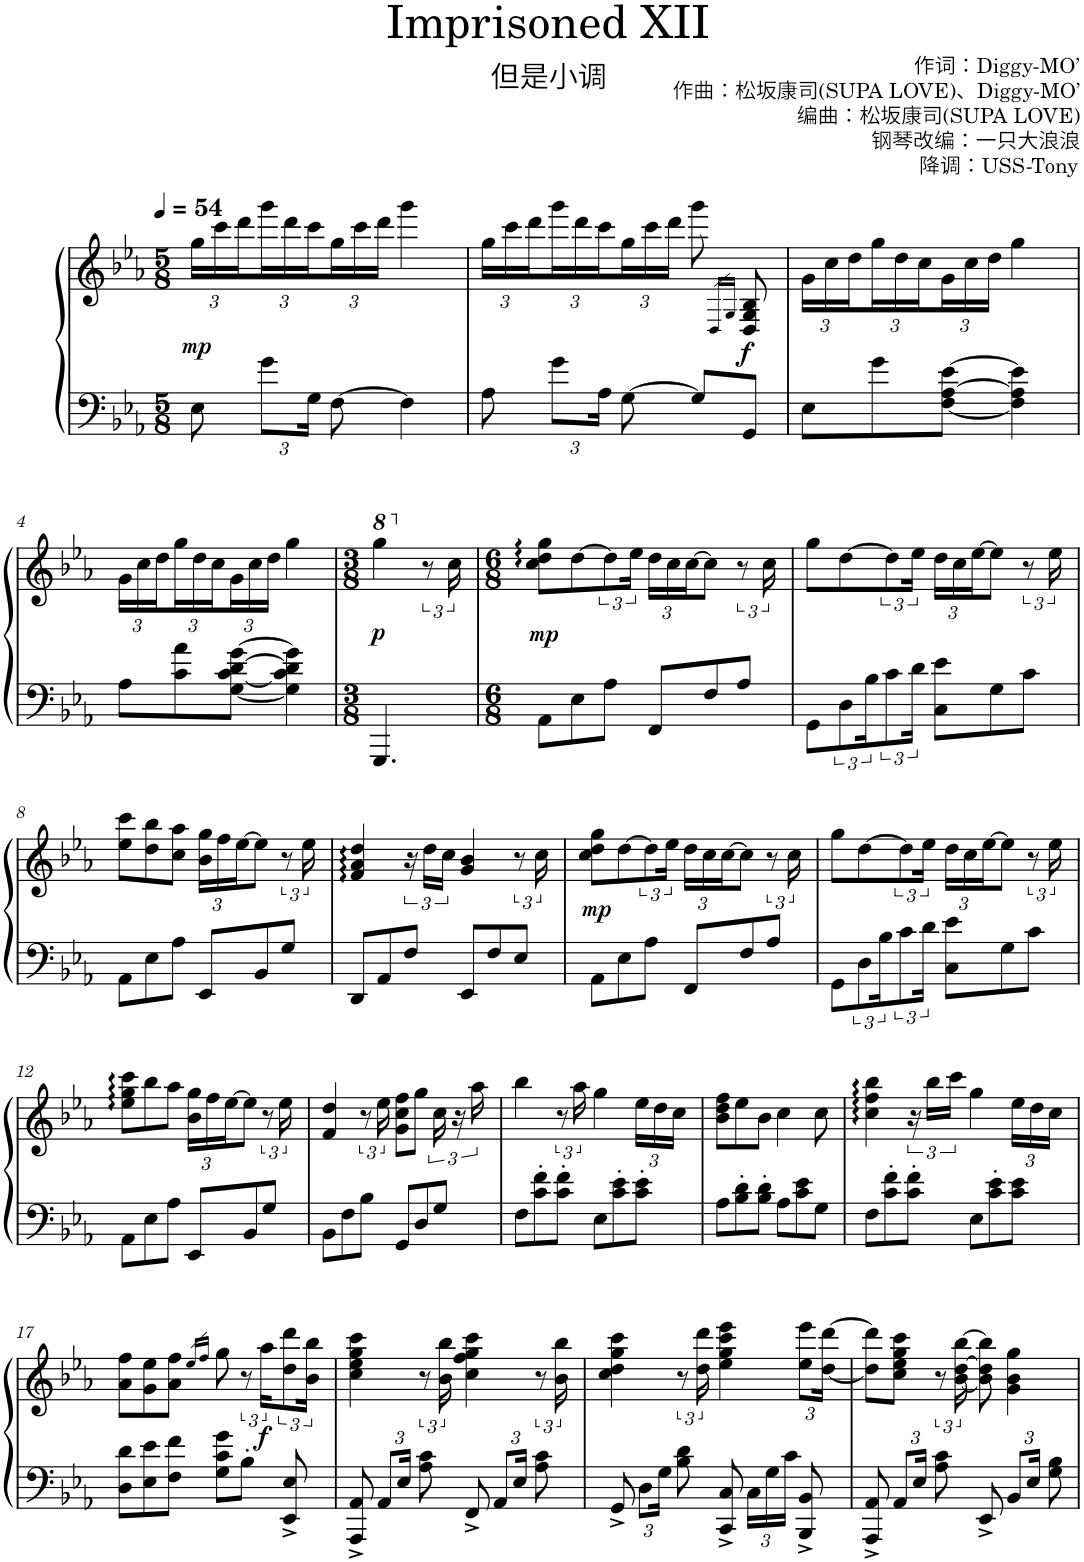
**kern	**kern	**dynam
*part1	*part1	*part1
*staff2	*staff1	*staff1/2
*I"钢琴	*	*
*clefF4	*clefG2	*
*k[b-e-a-]	*k[b-e-a-]	*
*M5/8	*M5/8	*
*MM54	*MM54	*
*	*Xbrackettup	*
=1	=1	=1
!	!	!LO:DY:b
8E-\	24gg\LL	mp
.	24ccc\	.
.	24ddd\	.
*Xbrackettup	*	*
12g\L	24ggg\	.
.	24ddd\	.
24G\Jk	24ccc\	.
[8F\	24gg\	.
.	24ccc\	.
.	24ddd\JJ	.
4F\]	4ggg\	.
=2	=2	=2
8A-\	24gg\LL	.
.	24ccc\	.
.	24ddd\	.
12g\L	24ggg\	.
.	24ddd\	.
24A-\Jk	24ccc\	.
[8G\	24gg\	.
.	24ccc\	.
.	24ddd\JJ	.
8G/L]	8ggg\	.
.	16qD/LL	.
.	16qG/JJ	.
!	!	!LO:DY:b
8GG/J	8D/ 8G/ 8B-/	f
=3	=3	=3
8E-\L	24g\LL	.
.	24cc\	.
.	24dd\	.
8g\	24gg\	.
.	24dd\	.
.	24cc\	.
[8F\ [8A-\ [8e-\J	24g\	.
.	24cc\	.
.	24dd\JJ	.
4F\] 4A-\] 4e-\]	4gg\	.
!!LO:LB:g=z
=4	=4	=4
8A-\L	24g\LL	.
.	24cc\	.
.	24dd\	.
8c\ 8a-\	24gg\	.
.	24dd\	.
.	24cc\	.
[8G\ [8c\ [8d\ [8g\J	24g\	.
.	24cc\	.
.	24dd\JJ	.
4G\] 4c\] 4d\] 4g\]	4gg\	.
=5	=5	=5
*M3/8	*M3/8	*
*	*8va	*
!	!	!LO:DY:b
4.GGG/	4ggg\	p
*	*X8va	*
*	*brackettup	*
.	12r	.
.	24cc\	.
=6	=6	=6
*M6/8	*M6/8	*
!	!	!LO:DY:b
8AA-\L	8cc\ 8dd\ 8gg\L	mp
8E-\	[8dd\	.
8A-\J	12dd\]	.
.	24ee-\Jk	.
*	*Xbrackettup	*
8FF/L	24dd\LL	.
.	24cc\	.
.	[24cc\J	.
8F/	8cc\J]	.
*	*brackettup	*
8A-/J	12r	.
.	24cc\	.
=7	=7	=7
8GG\L	8gg\L	.
*brackettup	*	*
12D\	[8dd\	.
24B-\K	.	.
12c\	12dd\]	.
24d\Jk	24ee-\Jk	.
*	*Xbrackettup	*
8C\ 8e-\L	24dd\LL	.
.	24cc\	.
.	[24ee-\J	.
8G\	8ee-\J]	.
*	*brackettup	*
8c\J	12r	.
.	24ee-\	.
!!LO:LB:g=z
=8	=8	=8
8AA-\L	8ee-\ 8ccc\L	.
8E-\	8dd\ 8bb-\	.
8A-\J	8cc\ 8aa-\J	.
*	*Xbrackettup	*
8EE-/L	24b-\ 24gg\LL	.
.	24ff\	.
.	[24ee-\J	.
8BB-/	8ee-\J]	.
*	*brackettup	*
8G/J	12r	.
.	24ee-\	.
=9	=9	=9
8DD/L	4f/ 4a-/ 4dd/	.
8AA-/	.	.
8F/J	24r	.
.	24dd\LL	.
.	24cc\JJ	.
8EE-/L	4g/ 4b-/	.
8F/	.	.
8E-/J	12r	.
.	24cc\	.
=10	=10	=10
!	!	!LO:DY:b
8AA-\L	8cc\ 8dd\ 8gg\L	mp
8E-\	[8dd\	.
8A-\J	12dd\]	.
.	24ee-\Jk	.
*	*Xbrackettup	*
8FF/L	24dd\LL	.
.	24cc\	.
.	[24cc\J	.
8F/	8cc\J]	.
*	*brackettup	*
8A-/J	12r	.
.	24cc\	.
=11	=11	=11
8GG\L	8gg\L	.
12D\	[8dd\	.
24B-\K	.	.
12c\	12dd\]	.
24d\Jk	24ee-\Jk	.
*	*Xbrackettup	*
8C\ 8e-\L	24dd\LL	.
.	24cc\	.
.	[24ee-\J	.
8G\	8ee-\J]	.
*	*brackettup	*
8c\J	12r	.
.	24ee-\	.
!!LO:LB:g=z
=12	=12	=12
8AA-\L	8ee-\ 8gg\ 8ccc\L	.
8E-\	8bb-\	.
8A-\J	8aa-\J	.
*	*Xbrackettup	*
8EE-/L	24b-\ 24gg\LL	.
.	24ff\	.
.	[24ee-\J	.
8BB-/	8ee-\J]	.
*	*brackettup	*
8G/J	12r	.
.	24ee-\	.
=13	=13	=13
8BB-\L	4f/ 4dd/	.
8F\	.	.
8B-\J	12r	.
.	24ee-\	.
8GG/L	8g\ 8cc\ 8ff\L	.
8D/	8gg\J	.
8G/J	24cc\	.
.	24r	.
.	24aa-\	.
=14	=14	=14
8F\L	4bb-\	.
8c\' 8f\'	.	.
8c\' 8f\'J	12r	.
.	24aa-\	.
8E-\L	4gg\	.
8c\' 8e-\'	.	.
*	*Xbrackettup	*
8c\' 8e-\'J	24ee-\LL	.
.	24dd\	.
.	24cc\JJ	.
=15	=15	=15
8A-\L	8b-\ 8dd\ 8ff\L	.
8B-\' 8d\'	8ee-\	.
8B-\' 8d\'J	8b-\J	.
8A-\L	4cc\	.
8c\ 8e-\	.	.
8G\J	8cc\	.
=16	=16	=16
8F\L	4cc\ 4ff\ 4bb-\	.
8c\' 8f\'	.	.
*	*brackettup	*
8c\' 8f\'J	24r	.
.	24bb-\LL	.
.	24ccc\JJ	.
8E-\L	4gg\	.
8c\' 8e-\'	.	.
*	*Xbrackettup	*
8c\ 8e-\J	24ee-\LL	.
.	24dd\	.
.	24cc\JJ	.
!!LO:LB:g=z
=17	=17	=17
8D\ 8d\L	8a-\ 8ff\L	.
8E-\ 8e-\	8g\ 8ee-\	.
8F\ 8f\J	8a-\ 8ff\J	.
.	16qee-/LL	.
.	16qff/JJ	.
8G\ 8c\ 8g\L	8gg\	.
*	*brackettup	*
8B-'\J	12r	.
!	!	!LO:DY:b
.	24aa-\KL	f
8EE-/^< 8E-/^<	12dd\ 12ddd\	.
.	24b-\ 24bb-\Jk	.
=18	=18	=18
8AAA-/^ 8AA-/^	4cc\ 4ee-\ 4gg\ 4ccc\	.
*Xbrackettup	*	*
12AA-/L	.	.
24E-/Jk	.	.
8A-\ 8c\	12r	.
.	24b-\ 24bb-\	.
8FF^</	4cc\ 4ff\ 4gg\ 4ccc\	.
12AA-/L	.	.
24E-/Jk	.	.
8A-\ 8c\	12r	.
.	24b-\ 24bb-\	.
=19	=19	=19
8GG^</	4cc\ 4dd\ 4gg\ 4ccc\	.
12D\L	.	.
24G\Jk	.	.
8B-\ 8d\	12r	.
.	24dd\ 24ddd\	.
8CC/^ 8C/^	4ee-\ 4gg\ 4ccc\ 4eee-\	.
24C\LL	.	.
24G\	.	.
24c\JJ	.	.
*	*Xbrackettup	*
8BBB-/^ 8BB-/^	12ee-\ 12eee-\L	.
.	[24dd\ [24ddd\Jk	.
=20	=20	=20
8AAA-/^ 8AA-/^	8dd\] 8ddd\]L	.
12AA-/L	8cc\ 8ee-\ 8gg\ 8ccc\J	.
24E-/Jk	.	.
*	*brackettup	*
8A-\ 8c\	12r	.
.	[24b-\ [24dd\ [24bb-\	.
8EE-^/	8b-\] 8dd\] 8bb-\]	.
12BB-/L	4g\ 4b-\ 4gg\	.
24E-/Jk	.	.
8G\ 8B-\	.	.
=	=	=
*-	*-	*-
